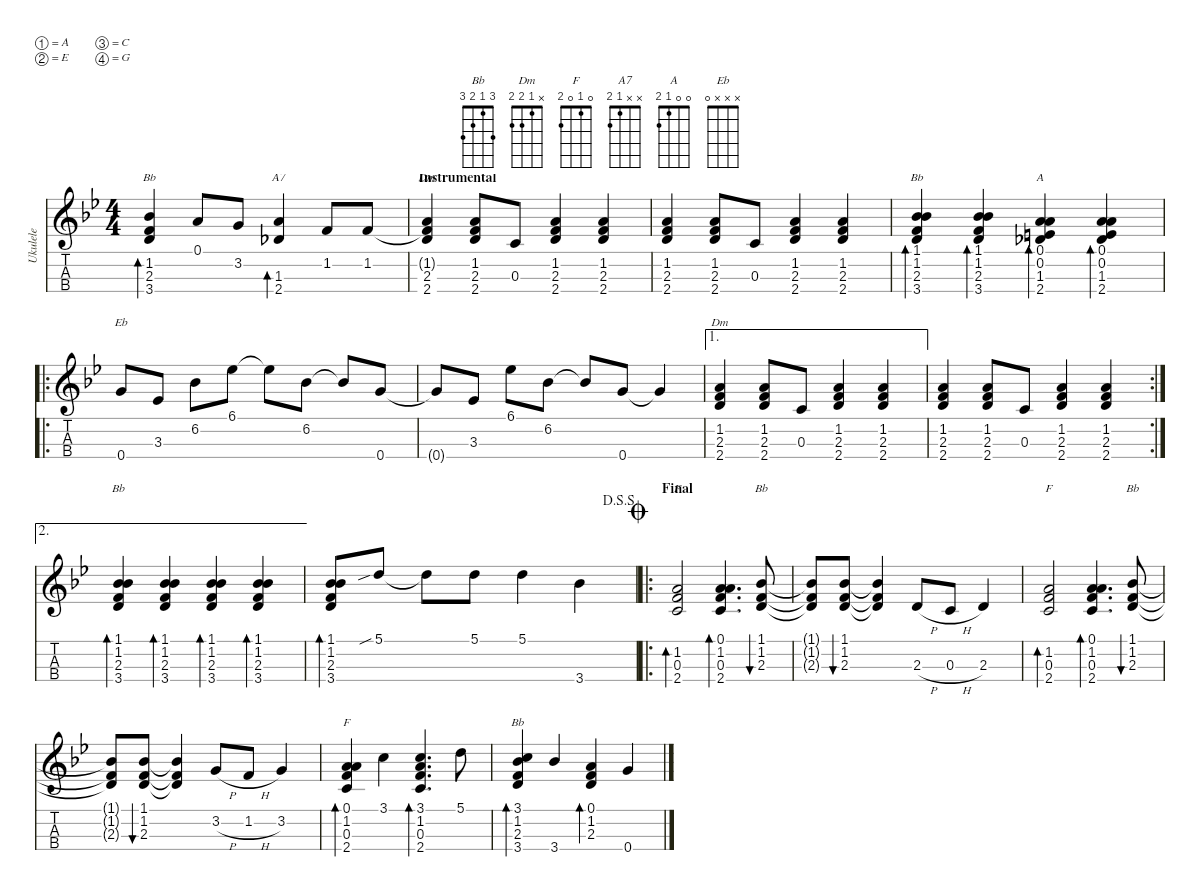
\defaultSystemsLayout 4
\hideDynamics
\bracketExtendMode nobrackets
\otherSystemsTrackNameOrientation horizontal
\defaultBarNumberDisplay Hide
\track ("Ukulele" "Ukulele") {defaultSystemsLayout 5 instrument acousticguitarnylon}
\staff {score tabs}
\tuning (A4 E4 C4 G4)
\displaytranspose 0
\chord ("Bb" 1 1 2 3) {barre 1}
\chord ("Bb" x 1 2 3)
\chord ("Dm" x 1 2 2)
\chord ("F" x 1 0 2)
\chord ("Bb" 1 1 2 x) {barre 1}
\chord ("A7" x x 1 2)
\chord ("A" 0 0 1 2)
\chord ("Eb" x x x 0)
\chord ("F" 0 1 0 2)
\chord ("Bb" 3 1 2 3)
\ts (4 4)
\tempo (110 hide)
\clef g2
\ks bb
(2.3{acc forcenatural} 1.2{acc forcenatural} 3.4{acc b}).4{bd 30 ch "Bb" dy mf beam Up} 0.1{acc forcenatural}.8{beam Up} 3.2{acc forcenatural}.8{beam Up} (1.3{acc b} 2.4{acc forcenatural}).4{bd 30 ch "A7" beam Up} 1.2{acc forcenatural}.8{beam Up} 1.2{acc forcenatural}.8{beam Up} |
\section ("" "Instrumental")
(2.3{acc forcenatural} 1.2{t acc forcenatural} 2.4{acc forcenatural}).4{ch "Dm" beam Up} (1.2{acc forcenatural} 2.4{acc forcenatural} 2.3{acc forcenatural}).8{beam Up} 0.3{acc forcenatural}.8{beam Up} (1.2{acc forcenatural} 2.4{acc forcenatural} 2.3{acc forcenatural}).4{beam Up} (1.2{acc forcenatural} 2.4{acc forcenatural} 2.3{acc forcenatural}).4{beam Up} |
(2.3{acc forcenatural} 1.2{acc forcenatural} 2.4{acc forcenatural}).4{beam Up} (1.2{acc forcenatural} 2.4{acc forcenatural} 2.3{acc forcenatural}).8{beam Up} 0.3{acc forcenatural}.8{beam Up} (1.2{acc forcenatural} 2.4{acc forcenatural} 2.3{acc forcenatural}).4{beam Up} (1.2{acc forcenatural} 2.4{acc forcenatural} 2.3{acc forcenatural}).4{beam Up} |
(2.3{acc forcenatural} 1.2{acc forcenatural} 1.1{acc b} 3.4{acc b}).4{bd 30 ch "Bb" beam Up} (2.3{acc forcenatural} 1.2{acc forcenatural} 1.1{acc b} 3.4{acc b}).4{bd 30 beam Up} (1.3{acc b} 0.2{acc forcenatural} 0.1{acc forcenatural} 2.4{acc forcenatural}).4{bd 30 ch "A" beam Up} (1.3{acc b} 0.2{acc forcenatural} 0.1{acc forcenatural} 2.4{acc forcenatural}).4{bd 30 beam Up} |
\ro
0.4{acc forcenatural}.8{ch "Eb" beam Up} 3.3{acc b}.8{beam Up} 6.2{acc b}.8{beam Down} 6.1{acc b}.8{beam Down} 6.1{t acc b}.8{beam Down} 6.2{acc b}.8{beam Down} 6.2{t acc b}.8{beam Up} 0.4{acc forcenatural}.8{beam Up} |
0.4{t acc forcenatural}.8{beam Up} 3.3{acc b}.8{beam Up} 6.1{acc b}.8{beam Down} 6.2{acc b}.8{beam Down} 6.2{t acc b}.8{beam Up} 0.4{acc forcenatural}.8{beam Up} 0.4{t acc forcenatural}.4{beam Up} |
\ae 1
(2.3{acc forcenatural} 1.2{acc forcenatural} 2.4{acc forcenatural}).4{ch "Dm" beam Up} (1.2{acc forcenatural} 2.4{acc forcenatural} 2.3{acc forcenatural}).8{beam Up} 0.3{acc forcenatural}.8{beam Up} (1.2{acc forcenatural} 2.4{acc forcenatural} 2.3{acc forcenatural}).4{beam Up} (1.2{acc forcenatural} 2.4{acc forcenatural} 2.3{acc forcenatural}).4{beam Up} |
\rc 2
(2.3{acc forcenatural} 1.2{acc forcenatural} 2.4{acc forcenatural}).4{beam Up} (1.2{acc forcenatural} 2.4{acc forcenatural} 2.3{acc forcenatural}).8{beam Up} 0.3{acc forcenatural}.8{beam Up} (1.2{acc forcenatural} 2.4{acc forcenatural} 2.3{acc forcenatural}).4{beam Up} (1.2{acc forcenatural} 2.4{acc forcenatural} 2.3{acc forcenatural}).4{beam Up} |
\ae 2
(2.3{acc forcenatural} 1.2{acc forcenatural} 1.1{acc b} 3.4{acc b}).4{bd 30 ch "Bb" beam Up} (2.3{acc forcenatural} 1.2{acc forcenatural} 1.1{acc b} 3.4{acc b}).4{bd 30 beam Up} (2.3{acc forcenatural} 1.2{acc forcenatural} 1.1{acc b} 3.4{acc b}).4{bd 30 beam Up} (2.3{acc forcenatural} 1.2{acc forcenatural} 1.1{acc b} 3.4{acc b}).4{bd 30 beam Up} |
\jump dalsegnosegno
(2.3{acc forcenatural} 1.2{acc forcenatural} 1.1{acc b} 3.4{acc b}).8{bd 30 beam Up} 5.1{sib acc forcenatural}.8{beam Up} 5.1{t acc forcenatural}.8{beam Down} 5.1{acc forcenatural}.8{beam Down} 5.1{acc forcenatural}.4{beam Down} 3.4{acc b}.4{beam Down} |
\ro
\section ("" "Final")
\jump coda
(0.3{acc forcenatural} 1.2{acc forcenatural} 2.4{acc forcenatural}).2{bd 30 ch "F" beam Up} (0.1{acc forcenatural} 2.4{acc forcenatural} 1.2{acc forcenatural} 0.3{acc forcenatural}).4{d bd 30 beam Up} (1.1{acc b} 1.2{acc forcenatural} 2.3{acc forcenatural}).8{bu 30 ch "Bb" beam Up} |
(1.1{t acc b} 1.2{t acc forcenatural} 2.3{t acc forcenatural}).8{beam Up} (2.3{acc forcenatural} 1.2{acc forcenatural} 1.1{acc b}).8{bu 30 beam Up} (1.1{t acc b} 1.2{t acc forcenatural} 2.3{t acc forcenatural}).4{beam Up} 2.3{h acc forcenatural}.8{beam Up} 0.3{h acc forcenatural}.8{beam Up} 2.3{acc forcenatural}.4{beam Up} |
(0.3{acc forcenatural} 1.2{acc forcenatural} 2.4{acc forcenatural}).2{bd 30 ch "F" beam Up} (0.1{acc forcenatural} 2.4{acc forcenatural} 1.2{acc forcenatural} 0.3{acc forcenatural}).4{d bd 30 beam Up} (1.1{acc b} 1.2{acc forcenatural} 2.3{acc forcenatural}).8{bu 30 ch "Bb" beam Up} |
(1.1{t acc b} 1.2{t acc forcenatural} 2.3{t acc forcenatural}).8{beam Up} (2.3{acc forcenatural} 1.2{acc forcenatural} 1.1{acc b}).8{bu 30 beam Up} (1.1{t acc b} 1.2{t acc forcenatural} 2.3{t acc forcenatural}).4{beam Up} 3.2{h acc forcenatural}.8{beam Up} 1.2{h acc forcenatural}.8{beam Up} 3.2{acc forcenatural}.4{beam Up} |
(0.1{acc forcenatural} 2.4{acc forcenatural} 1.2{acc forcenatural} 0.3{acc forcenatural}).4{bd 30 ch "F" beam Up} 3.1{acc forcenatural}.4{beam Down} (3.1{acc forcenatural} 2.4{acc forcenatural} 1.2{acc forcenatural} 0.3{acc forcenatural}).4{d bd 30 beam Up} 5.1{acc forcenatural}.8{beam Down} |
(3.1{acc forcenatural} 1.2{acc forcenatural} 3.4{acc b} 2.3{acc forcenatural}).4{bd 30 ch "Bb" beam Up} 3.4{acc b}.4{beam Up} (0.1{acc forcenatural} 1.2{acc forcenatural} 2.3{acc forcenatural}).4{bd 30 beam Up} 0.4{acc forcenatural}.4{beam Up}
